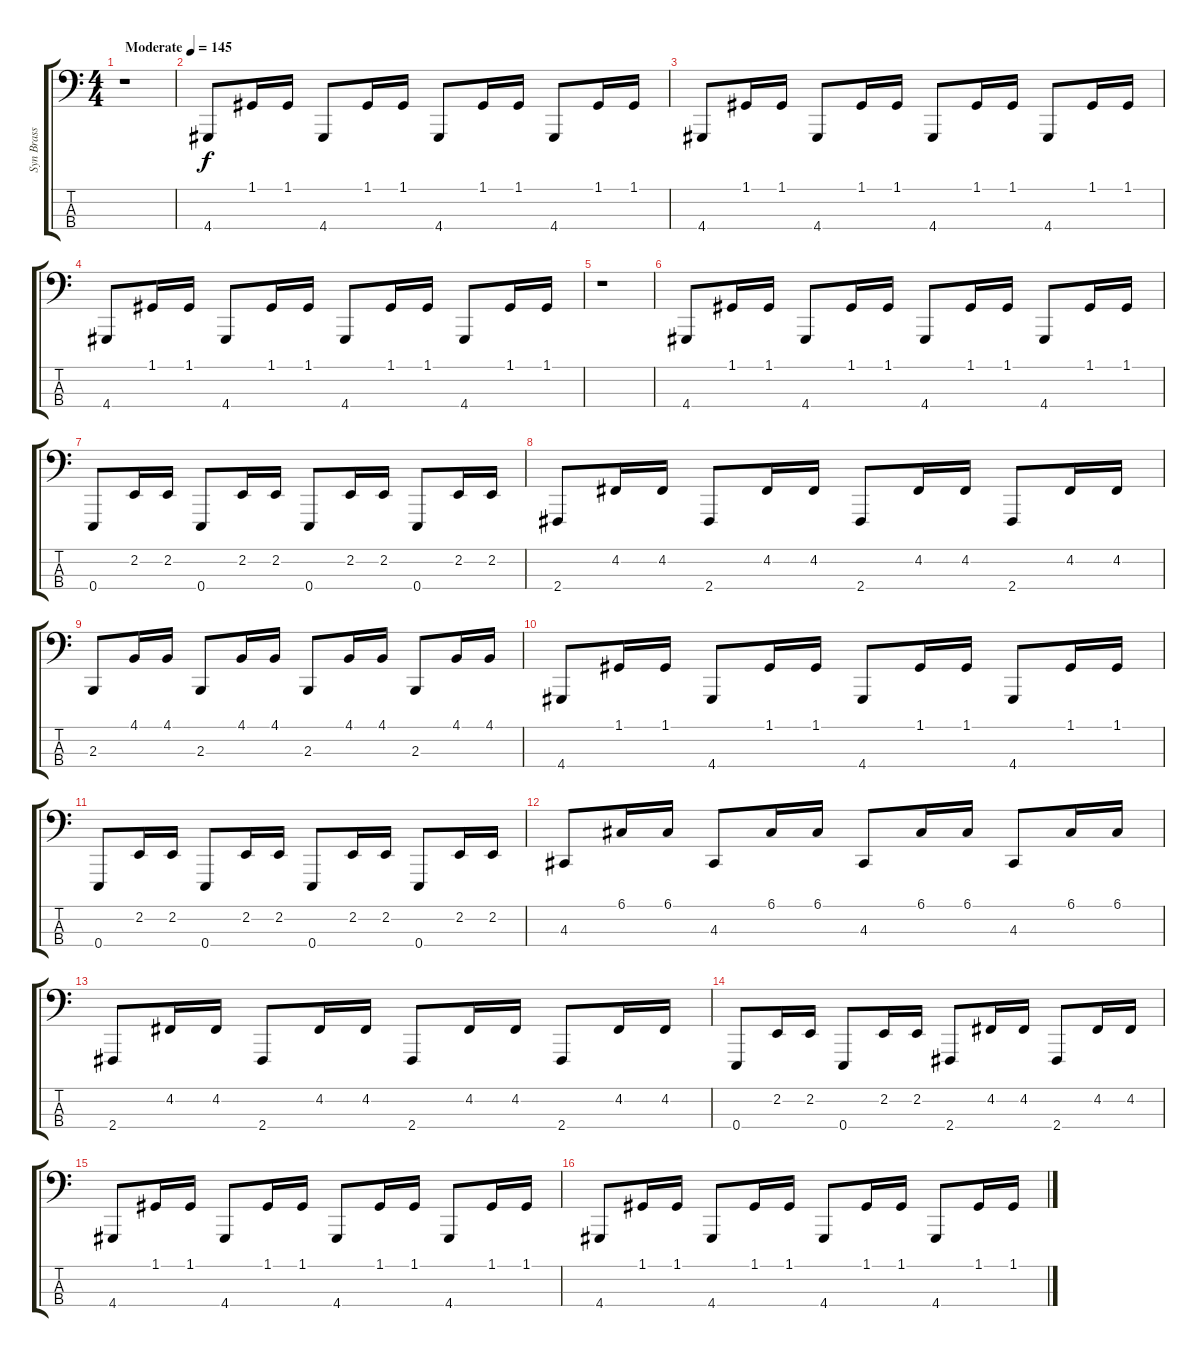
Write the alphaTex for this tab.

\track ("Syn Brass and Lead" "Syn Brass ") {instrument lead8bassandlead}
\staff {score tabs}
\tuning (G2 D2 A1 E1) {hide}
\ts (4 4)
\tempo (145 "Moderate")
\clef f4
\ks c
r.1{dy f instrument lead8bassandlead} |
4.4.8 1.1.16 1.1.16 4.4.8 1.1.16 1.1.16 4.4.8 1.1.16 1.1.16 4.4.8 1.1.16 1.1.16 |
4.4.8{txt ""} 1.1.16 1.1.16 4.4.8 1.1.16 1.1.16 4.4.8 1.1.16 1.1.16 4.4.8 1.1.16 1.1.16 |
4.4.8 1.1.16 1.1.16 4.4.8 1.1.16 1.1.16 4.4.8 1.1.16 1.1.16 4.4.8 1.1.16 1.1.16 |
r.1 |
4.4.8 1.1.16 1.1.16 4.4.8 1.1.16 1.1.16 4.4.8 1.1.16 1.1.16 4.4.8 1.1.16 1.1.16 |
0.4.8 2.2.16 2.2.16 0.4.8 2.2.16 2.2.16 0.4.8 2.2.16 2.2.16 0.4.8 2.2.16 2.2.16 |
2.4.8 4.2.16 4.2.16 2.4.8 4.2.16 4.2.16 2.4.8 4.2.16 4.2.16 2.4.8 4.2.16 4.2.16 |
2.3.8 4.1.16 4.1.16 2.3.8 4.1.16 4.1.16 2.3.8 4.1.16 4.1.16 2.3.8 4.1.16 4.1.16 |
4.4.8 1.1.16 1.1.16 4.4.8 1.1.16 1.1.16 4.4.8 1.1.16 1.1.16 4.4.8 1.1.16 1.1.16 |
0.4.8 2.2.16 2.2.16 0.4.8 2.2.16 2.2.16 0.4.8 2.2.16 2.2.16 0.4.8 2.2.16 2.2.16 |
4.3.8 6.1.16 6.1.16 4.3.8 6.1.16 6.1.16 4.3.8 6.1.16 6.1.16 4.3.8 6.1.16 6.1.16 |
2.4.8 4.2.16 4.2.16 2.4.8 4.2.16 4.2.16 2.4.8 4.2.16 4.2.16 2.4.8 4.2.16 4.2.16 |
0.4.8 2.2.16 2.2.16 0.4.8 2.2.16 2.2.16 2.4.8 4.2.16 4.2.16 2.4.8 4.2.16 4.2.16 |
4.4.8 1.1.16 1.1.16 4.4.8 1.1.16 1.1.16 4.4.8 1.1.16 1.1.16 4.4.8 1.1.16 1.1.16 |
4.4.8 1.1.16 1.1.16 4.4.8 1.1.16 1.1.16 4.4.8 1.1.16 1.1.16 4.4.8 1.1.16 1.1.16
